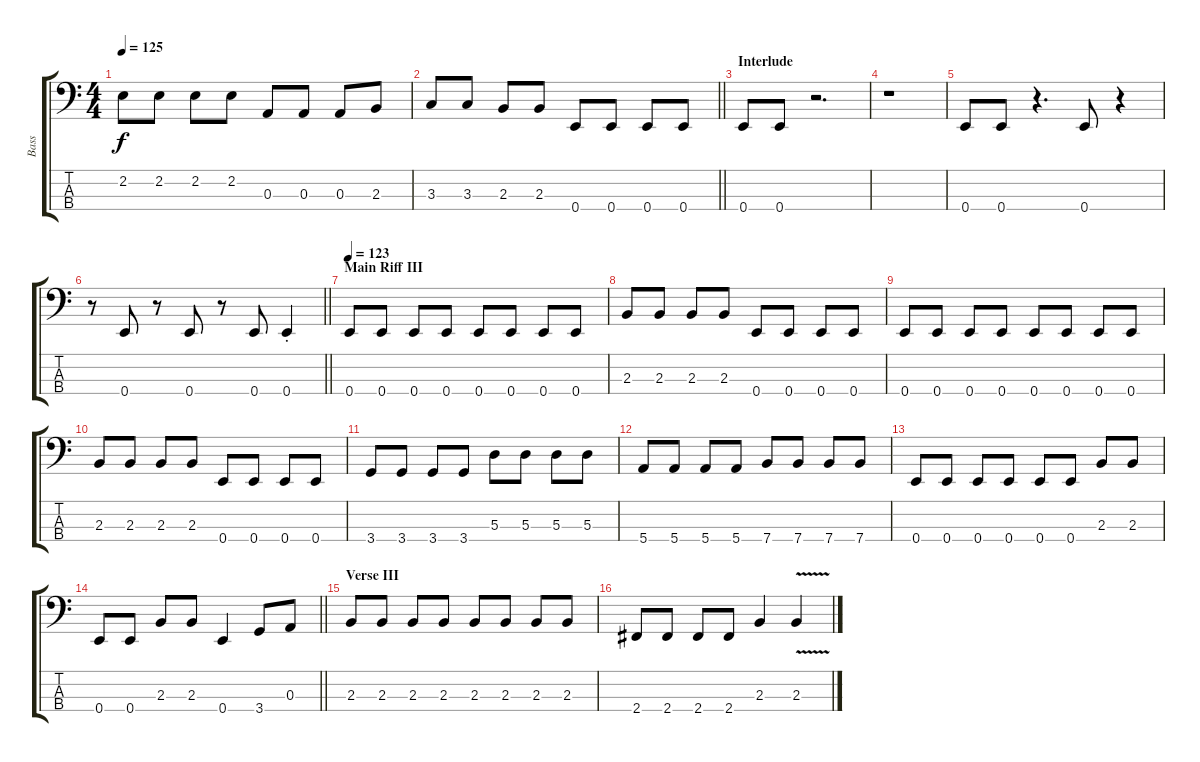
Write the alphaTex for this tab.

\track ("Bass" "Bass") {instrument electricbasspick}
\staff {score tabs}
\tuning (G2 D2 A1 E1) {hide}
\ts (4 4)
\tempo 125
\clef f4
\ks c
2.2.8{dy f} 2.2.8 2.2.8 2.2.8 0.3.8 0.3.8 0.3.8 2.3.8 |
\barLineRight lightlight
3.3.8 3.3.8 2.3.8 2.3.8 0.4.8 0.4.8 0.4.8 0.4.8 |
\section ("" "Interlude")
0.4.8 0.4.8 r.2{d} |
r.1 |
0.4.8 0.4.8 r.4{d} 0.4.8 r.4 |
\barLineRight lightlight
r.8 0.4.8 r.8 0.4.8 r.8 0.4.8 0.4{st}.4 |
\section ("" "Main Riff III")
\tempo 123
0.4.8 0.4.8 0.4.8 0.4.8 0.4.8 0.4.8 0.4.8 0.4.8 |
2.3.8 2.3.8 2.3.8 2.3.8 0.4.8 0.4.8 0.4.8 0.4.8 |
0.4.8 0.4.8 0.4.8 0.4.8 0.4.8 0.4.8 0.4.8 0.4.8 |
2.3.8 2.3.8 2.3.8 2.3.8 0.4.8 0.4.8 0.4.8 0.4.8 |
3.4.8 3.4.8 3.4.8 3.4.8 5.3.8 5.3.8 5.3.8 5.3.8 |
5.4.8 5.4.8 5.4.8 5.4.8 7.4.8 7.4.8 7.4.8 7.4.8 |
0.4.8 0.4.8 0.4.8 0.4.8 0.4.8 0.4.8 2.3.8 2.3.8 |
\barLineRight lightlight
0.4.8 0.4.8 2.3.8 2.3.8 0.4.4 3.4.8 0.3.8 |
\section ("" "Verse III")
2.3.8 2.3.8 2.3.8 2.3.8 2.3.8 2.3.8 2.3.8 2.3.8 |
2.4.8 2.4.8 2.4.8 2.4.8 2.3.4 2.3{v}.4
